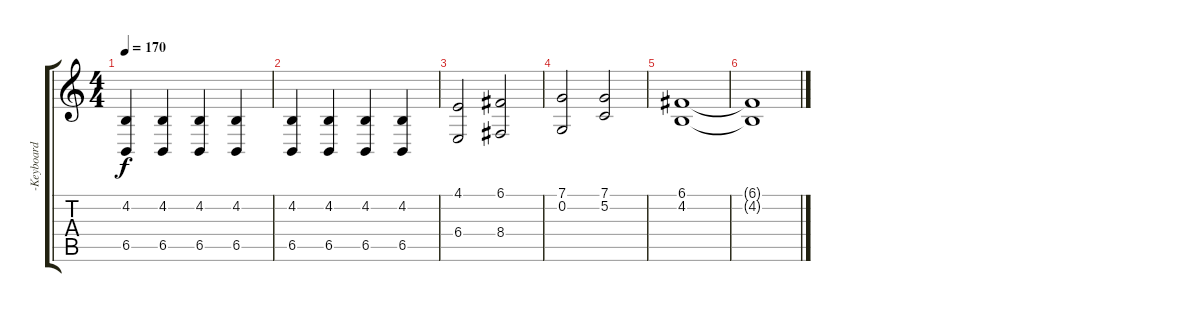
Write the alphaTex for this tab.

\track ("-Keyboard Harmony-" "-Keyboard ") {instrument synthstrings1}
\staff {score tabs}
\tuning (C4 G3 Eb3 Bb2 F2 C2) {hide}
\ts (4 4)
\tempo 170
\clef g2
\ks c
(4.2 6.5).4{dy f} (4.2 6.5).4 (4.2 6.5).4 (4.2 6.5).4 |
(4.2 6.5).4 (4.2 6.5).4 (4.2 6.5).4 (4.2 6.5).4 |
(4.1 6.4).2 (6.1 8.4).2 |
(7.1 0.2).2 (7.1 5.2).2 |
(6.1 4.2).1 |
(6.1{t} 4.2{t}).1
